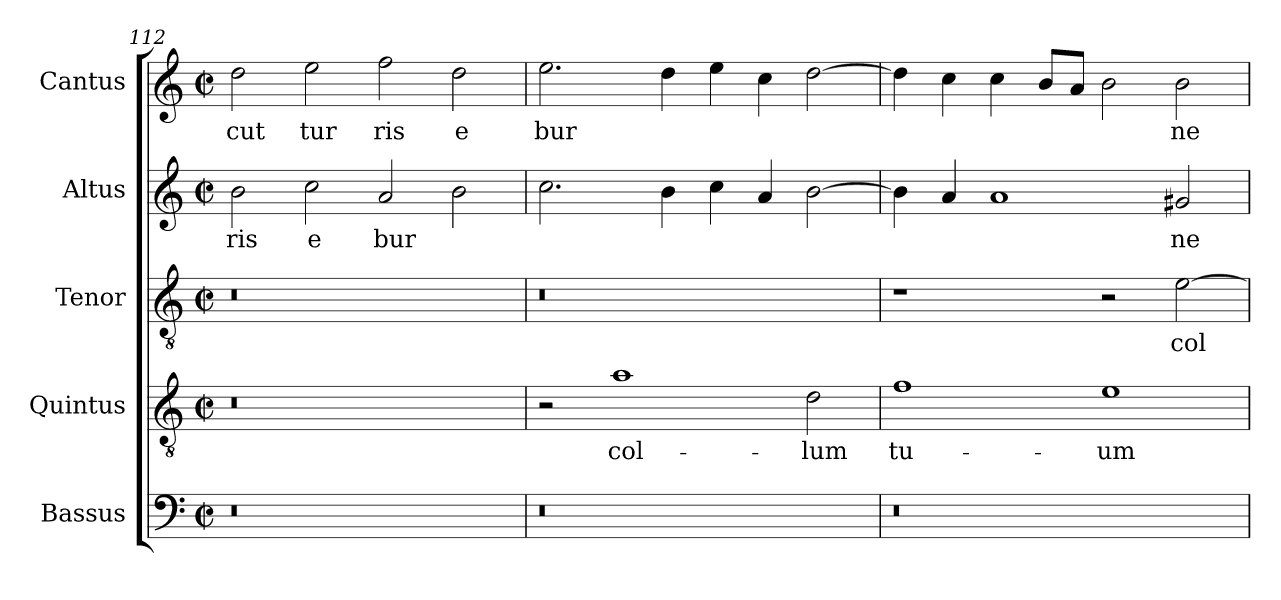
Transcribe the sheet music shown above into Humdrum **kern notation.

**kern	**kern	**text	**kern	**text	**kern	**text	**kern	**text
*part5	*part4	*part4	*part3	*part3	*part2	*part2	*part1	*part1
*staff5	*staff4	*staff4	*staff3	*staff3	*staff2	*staff2	*staff1	*staff1
*I"Bassus	*I"Quintus	*	*I"Tenor	*	*I"Altus	*	*I"Cantus	*
!!LO:PB:g=z
*clefF4	*clefGv2	*	*clefGv2	*	*clefG2	*	*clefG2	*
*	*	*	*	*	*k[]	*	*k[]	*
*	*	*	*	*	*C:	*	*C:	*
*M2/2	*M2/2	*	*M2/2	*	*M2/2	*	*M2/2	*
*met(c|)	*met(c|)	*	*met(c|)	*	*met(c|)	*	*met(c|)	*
=112	=112	=112	=112	=112	=112	=112	=112	=112
!	!	!	!	!	!	!LO:LY:b:cj	!	!LO:LY:b:cj
0r	0r	.	0r	.	2b\	ris	2dd\	cut
!	!	!	!	!	!	!LO:LY:b:cj	!	!LO:LY:b:cj
.	.	.	.	.	2cc\	e	2ee\	tur
!	!	!	!	!	!	!LO:LY:b	!	!LO:LY:b:cj
.	.	.	.	.	2a/	bur	2ff\	ris
!	!	!	!	!	!	!	!	!LO:LY:b:cj
.	.	.	.	.	2b\	.	2dd\	e
=113	=113	=113	=113	=113	=113	=113	=113	=113
!	!	!	!	!	!	!	!	!LO:LY:b
0r	2r	.	0r	.	2.cc\	.	2.ee\	bur
!	!	!LO:LY:b:cj	!	!	!	!	!	!
.	1a	col-	.	.	.	.	.	.
.	.	.	.	.	4b\	.	4dd\	.
.	.	.	.	.	4cc\	.	4ee\	.
.	.	.	.	.	4a/	.	4cc\	.
!	!	!LO:LY:b:cj	!	!	!	!	!	!
.	2d\	-lum	.	.	[>2b\	.	[>2dd\	.
=114	=114	=114	=114	=114	=114	=114	=114	=114
!	!	!LO:LY:b:cj	!	!	!	!	!	!
0r	1f	tu-	1r	.	4b\]	.	4dd\]	.
.	.	.	.	.	4a/	.	4cc\	.
.	.	.	.	.	1a	.	4cc\	.
.	.	.	.	.	.	.	8b/L	.
.	.	.	.	.	.	.	8a/J	.
!	!	!LO:LY:b:cj	!	!	!	!	!	!
.	1e	-um	2r	.	.	.	2b\	.
!	!	!	!	!LO:LY:b	!	!LO:LY:b:cj	!	!LO:LY:b:cj
.	.	.	[>2e\	col	2g#/	ne	2b\	ne
=	=	=	=	=	=	=	=	=
*-	*-	*-	*-	*-	*-	*-	*-	*-
